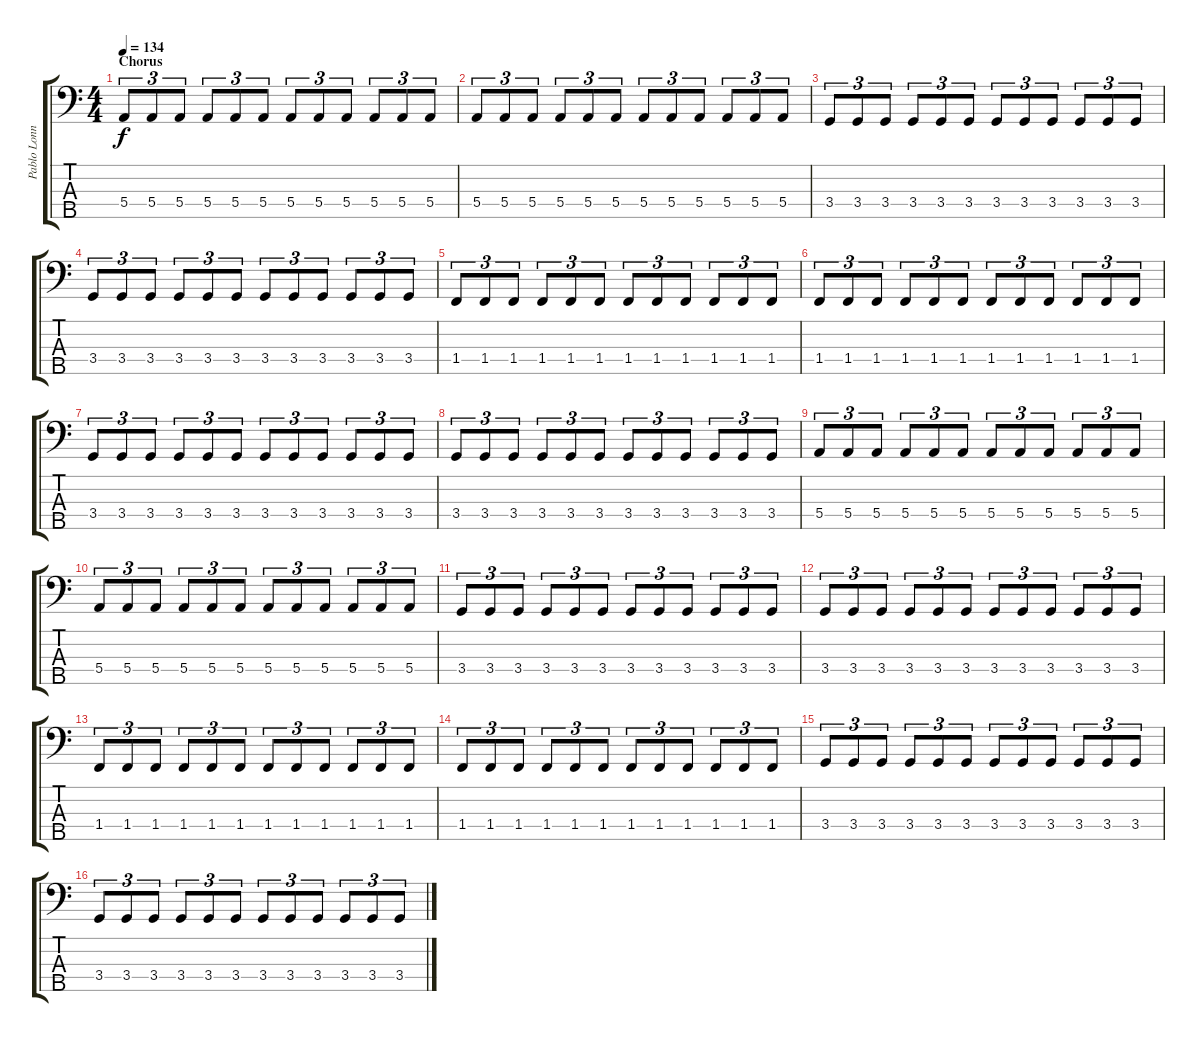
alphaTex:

\track ("Pablo Lonngi" "Pablo Lonn") {instrument electricbassfinger}
\staff {score tabs}
\tuning (G2 D2 A1 E1 B0) {hide}
\ts (4 4)
\section ("" "Chorus")
\tempo 134
\clef f4
\ks c
5.4.8{tu (3 2) dy f} 5.4.8{tu (3 2)} 5.4.8{tu (3 2)} 5.4.8{tu (3 2)} 5.4.8{tu (3 2)} 5.4.8{tu (3 2)} 5.4.8{tu (3 2)} 5.4.8{tu (3 2)} 5.4.8{tu (3 2)} 5.4.8{tu (3 2)} 5.4.8{tu (3 2)} 5.4.8{tu (3 2)} |
5.4.8{tu (3 2)} 5.4.8{tu (3 2)} 5.4.8{tu (3 2)} 5.4.8{tu (3 2)} 5.4.8{tu (3 2)} 5.4.8{tu (3 2)} 5.4.8{tu (3 2)} 5.4.8{tu (3 2)} 5.4.8{tu (3 2)} 5.4.8{tu (3 2)} 5.4.8{tu (3 2)} 5.4.8{tu (3 2)} |
3.4.8{tu (3 2)} 3.4.8{tu (3 2)} 3.4.8{tu (3 2)} 3.4.8{tu (3 2)} 3.4.8{tu (3 2)} 3.4.8{tu (3 2)} 3.4.8{tu (3 2)} 3.4.8{tu (3 2)} 3.4.8{tu (3 2)} 3.4.8{tu (3 2)} 3.4.8{tu (3 2)} 3.4.8{tu (3 2)} |
3.4.8{tu (3 2)} 3.4.8{tu (3 2)} 3.4.8{tu (3 2)} 3.4.8{tu (3 2)} 3.4.8{tu (3 2)} 3.4.8{tu (3 2)} 3.4.8{tu (3 2)} 3.4.8{tu (3 2)} 3.4.8{tu (3 2)} 3.4.8{tu (3 2)} 3.4.8{tu (3 2)} 3.4.8{tu (3 2)} |
1.4.8{tu (3 2)} 1.4.8{tu (3 2)} 1.4.8{tu (3 2)} 1.4.8{tu (3 2)} 1.4.8{tu (3 2)} 1.4.8{tu (3 2)} 1.4.8{tu (3 2)} 1.4.8{tu (3 2)} 1.4.8{tu (3 2)} 1.4.8{tu (3 2)} 1.4.8{tu (3 2)} 1.4.8{tu (3 2)} |
1.4.8{tu (3 2)} 1.4.8{tu (3 2)} 1.4.8{tu (3 2)} 1.4.8{tu (3 2)} 1.4.8{tu (3 2)} 1.4.8{tu (3 2)} 1.4.8{tu (3 2)} 1.4.8{tu (3 2)} 1.4.8{tu (3 2)} 1.4.8{tu (3 2)} 1.4.8{tu (3 2)} 1.4.8{tu (3 2)} |
3.4.8{tu (3 2)} 3.4.8{tu (3 2)} 3.4.8{tu (3 2)} 3.4.8{tu (3 2)} 3.4.8{tu (3 2)} 3.4.8{tu (3 2)} 3.4.8{tu (3 2)} 3.4.8{tu (3 2)} 3.4.8{tu (3 2)} 3.4.8{tu (3 2)} 3.4.8{tu (3 2)} 3.4.8{tu (3 2)} |
3.4.8{tu (3 2)} 3.4.8{tu (3 2)} 3.4.8{tu (3 2)} 3.4.8{tu (3 2)} 3.4.8{tu (3 2)} 3.4.8{tu (3 2)} 3.4.8{tu (3 2)} 3.4.8{tu (3 2)} 3.4.8{tu (3 2)} 3.4.8{tu (3 2)} 3.4.8{tu (3 2)} 3.4.8{tu (3 2)} |
5.4.8{tu (3 2)} 5.4.8{tu (3 2)} 5.4.8{tu (3 2)} 5.4.8{tu (3 2)} 5.4.8{tu (3 2)} 5.4.8{tu (3 2)} 5.4.8{tu (3 2)} 5.4.8{tu (3 2)} 5.4.8{tu (3 2)} 5.4.8{tu (3 2)} 5.4.8{tu (3 2)} 5.4.8{tu (3 2)} |
5.4.8{tu (3 2)} 5.4.8{tu (3 2)} 5.4.8{tu (3 2)} 5.4.8{tu (3 2)} 5.4.8{tu (3 2)} 5.4.8{tu (3 2)} 5.4.8{tu (3 2)} 5.4.8{tu (3 2)} 5.4.8{tu (3 2)} 5.4.8{tu (3 2)} 5.4.8{tu (3 2)} 5.4.8{tu (3 2)} |
3.4.8{tu (3 2)} 3.4.8{tu (3 2)} 3.4.8{tu (3 2)} 3.4.8{tu (3 2)} 3.4.8{tu (3 2)} 3.4.8{tu (3 2)} 3.4.8{tu (3 2)} 3.4.8{tu (3 2)} 3.4.8{tu (3 2)} 3.4.8{tu (3 2)} 3.4.8{tu (3 2)} 3.4.8{tu (3 2)} |
3.4.8{tu (3 2)} 3.4.8{tu (3 2)} 3.4.8{tu (3 2)} 3.4.8{tu (3 2)} 3.4.8{tu (3 2)} 3.4.8{tu (3 2)} 3.4.8{tu (3 2)} 3.4.8{tu (3 2)} 3.4.8{tu (3 2)} 3.4.8{tu (3 2)} 3.4.8{tu (3 2)} 3.4.8{tu (3 2)} |
1.4.8{tu (3 2)} 1.4.8{tu (3 2)} 1.4.8{tu (3 2)} 1.4.8{tu (3 2)} 1.4.8{tu (3 2)} 1.4.8{tu (3 2)} 1.4.8{tu (3 2)} 1.4.8{tu (3 2)} 1.4.8{tu (3 2)} 1.4.8{tu (3 2)} 1.4.8{tu (3 2)} 1.4.8{tu (3 2)} |
1.4.8{tu (3 2)} 1.4.8{tu (3 2)} 1.4.8{tu (3 2)} 1.4.8{tu (3 2)} 1.4.8{tu (3 2)} 1.4.8{tu (3 2)} 1.4.8{tu (3 2)} 1.4.8{tu (3 2)} 1.4.8{tu (3 2)} 1.4.8{tu (3 2)} 1.4.8{tu (3 2)} 1.4.8{tu (3 2)} |
3.4.8{tu (3 2)} 3.4.8{tu (3 2)} 3.4.8{tu (3 2)} 3.4.8{tu (3 2)} 3.4.8{tu (3 2)} 3.4.8{tu (3 2)} 3.4.8{tu (3 2)} 3.4.8{tu (3 2)} 3.4.8{tu (3 2)} 3.4.8{tu (3 2)} 3.4.8{tu (3 2)} 3.4.8{tu (3 2)} |
3.4.8{tu (3 2)} 3.4.8{tu (3 2)} 3.4.8{tu (3 2)} 3.4.8{tu (3 2)} 3.4.8{tu (3 2)} 3.4.8{tu (3 2)} 3.4.8{tu (3 2)} 3.4.8{tu (3 2)} 3.4.8{tu (3 2)} 3.4.8{tu (3 2)} 3.4.8{tu (3 2)} 3.4.8{tu (3 2)}
